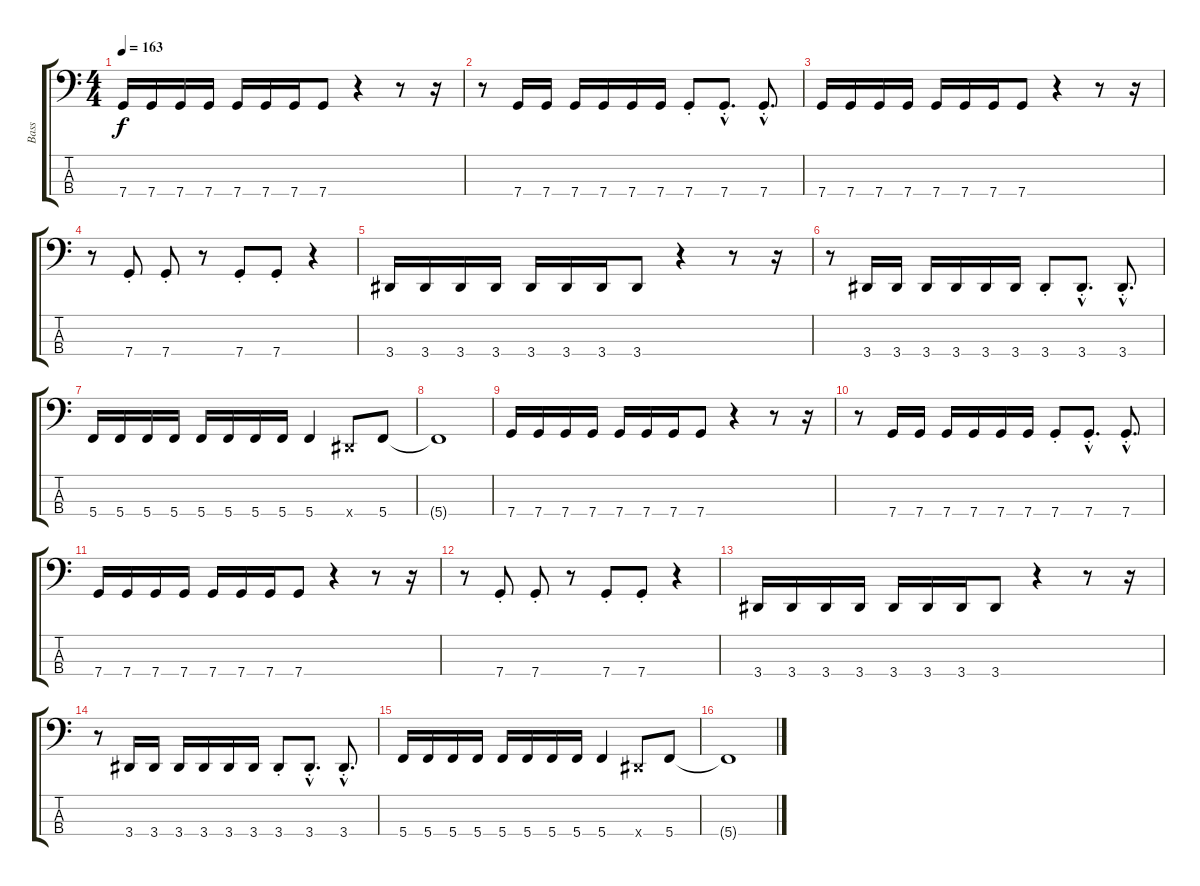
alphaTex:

\track ("Bass" "Bass") {instrument electricbasspick}
\staff {score tabs}
\tuning (F2 C2 G1 C1) {hide}
\ts (4 4)
\tempo 163
\clef f4
\ks c
7.4.16{dy f} 7.4.16 7.4.16 7.4.16 7.4.16 7.4.16 7.4.16 7.4.8 r.4 r.8 r.16 |
r.8 7.4.16 7.4.16 7.4.16 7.4.16 7.4.16 7.4.16 7.4{st}.8 7.4{hac st}.8{d} 7.4{hac st}.8{d} |
7.4.16 7.4.16 7.4.16 7.4.16 7.4.16 7.4.16 7.4.16 7.4.8 r.4 r.8 r.16 |
r.8 7.4{st}.8 7.4{st}.8 r.8 7.4{st}.8 7.4{st}.8 r.4 |
3.4.16 3.4.16 3.4.16 3.4.16 3.4.16 3.4.16 3.4.16 3.4.8 r.4 r.8 r.16 |
r.8 3.4.16 3.4.16 3.4.16 3.4.16 3.4.16 3.4.16 3.4{st}.8 3.4{hac st}.8{d} 3.4{hac st}.8{d} |
5.4.16 5.4.16 5.4.16 5.4.16 5.4.16 5.4.16 5.4.16 5.4.16 5.4.4 3.4{x}.8 5.4.8 |
5.4{t}.1 |
7.4.16 7.4.16 7.4.16 7.4.16 7.4.16 7.4.16 7.4.16 7.4.8 r.4 r.8 r.16 |
r.8 7.4.16 7.4.16 7.4.16 7.4.16 7.4.16 7.4.16 7.4{st}.8 7.4{hac st}.8{d} 7.4{hac st}.8{d} |
7.4.16 7.4.16 7.4.16 7.4.16 7.4.16 7.4.16 7.4.16 7.4.8 r.4 r.8 r.16 |
r.8 7.4{st}.8 7.4{st}.8 r.8 7.4{st}.8 7.4{st}.8 r.4 |
3.4.16 3.4.16 3.4.16 3.4.16 3.4.16 3.4.16 3.4.16 3.4.8 r.4 r.8 r.16 |
r.8 3.4.16 3.4.16 3.4.16 3.4.16 3.4.16 3.4.16 3.4{st}.8 3.4{hac st}.8{d} 3.4{hac st}.8{d} |
5.4.16 5.4.16 5.4.16 5.4.16 5.4.16 5.4.16 5.4.16 5.4.16 5.4.4 3.4{x}.8 5.4.8 |
5.4{t}.1
